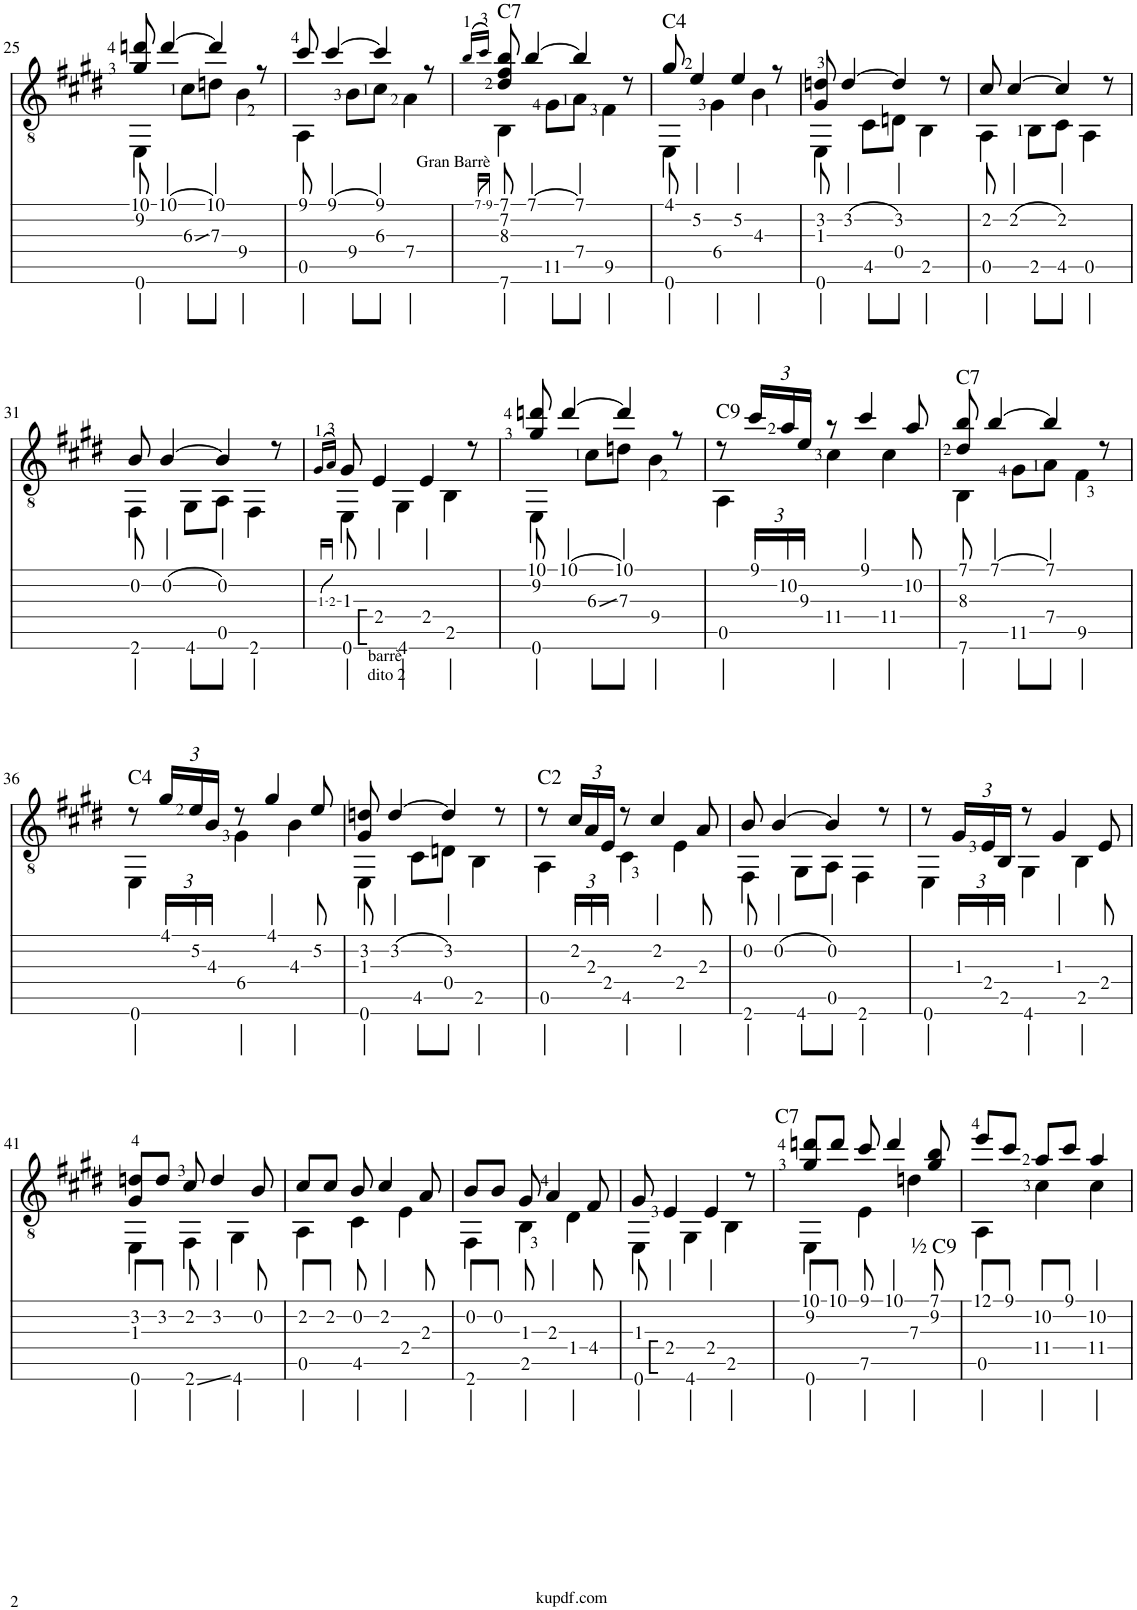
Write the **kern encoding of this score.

**kern	**kern
*part2	*part1
*staff2	*staff1
*I"Chitarra classica (Intavolatura)	*I"Classical Guitar
!!LO:PB:g=z
*	*clefGv2
*k[f#c#g#d#]	*k[f#c#g#d#]
*M3/4	*M3/4
=25	=25
*^	*^
8g#/ 8ddn/	4EE\	8g#/ 8ddn/	4EE\
[4dd/	.	[4dd/	.
.	8c#\L	.	8c#\L
4dd/]	8dn\J	4dd/]	8dn\J
.	4B\	.	4B\
8r	.	8r	.
=26	=26	=26	=26
8cc#/	4AA\	8cc#/	4AA\
[4cc#/	.	[4cc#/	.
.	8B\L	.	8B\L
4cc#/]	8c#\J	4cc#/]	8c#\J
.	4A\	.	4A\
8r	.	8r	.
=27	=27	=27	=27
(16qb/LL	.	(16qb/LL	.
16qcc#/JJ)	.	16qcc#/JJ)	.
!	!	!LO:TX:a:t=C7	!
!LO:TX:a:t=Gran Barrè	!	!	!
8d#/ 8f#/ 8b/	4BB\	8d#/ 8f#/ 8b/	4BB\
[4b/	.	[4b/	.
.	8G#\L	.	8G#\L
4b/]	8A\J	4b/]	8A\J
.	4F#\	.	4F#\
8r	.	8r	.
=28	=28	=28	=28
!	!	!LO:TX:a:t=C4	!
8g#/	4EE\	8g#/	4EE\
4e/	.	4e/	.
.	4G#\	.	4G#\
4e/	.	4e/	.
.	4B\	.	4B\
8r	.	8r	.
=29	=29	=29	=29
8G#/ 8dn/	4EE\	8G#/ 8dn/	4EE\
[4d/	.	[4d/	.
.	8C#\L	.	8C#\L
4d/]	8Dn\J	4d/]	8Dn\J
.	4BB\	.	4BB\
8r	.	8r	.
=30	=30	=30	=30
8c#/	4AA\	8c#/	4AA\
[4c#/	.	[4c#/	.
.	8BB\L	.	8BB\L
4c#/]	8C#\J	4c#/]	8C#\J
.	4AA\	.	4AA\
8r	.	8r	.
!!LO:LB:g=z	!!
=31	=31	=31	=31
8B/	4FF#\	8B/	4FF#\
[4B/	.	[4B/	.
.	8GG#\L	.	8GG#\L
4B/]	8AA\J	4B/]	8AA\J
.	4FF#\	.	4FF#\
8r	.	8r	.
=32	=32	=32	=32
(16qG#/LL	.	(16qG#/LL	.
16qA/JJ)	.	16qA/JJ)	.
8G#/	4EE\	8G#/	4EE\
!LO:TX:b:t=barrè	!	!	!
!LO:TX:b:t=dito 2	!	!	!
4E/	.	4E/	.
.	4GG#\	.	4GG#\
4E/	.	4E/	.
.	4BB\	.	4BB\
8r	.	8r	.
=33	=33	=33	=33
8g#/ 8ddn/	4EE\	8g#/ 8ddn/	4EE\
[4dd/	.	[4dd/	.
.	8c#\L	.	8c#\L
4dd/]	8dn\J	4dd/]	8dn\J
.	4B\	.	4B\
8r	.	8r	.
=34	=34	=34	=34
!	!	!LO:TX:a:t=C9	!
8r	4AA\	8r	4AA\
*Xbrackettup	*	*Xbrackettup	*
24cc#/LL	.	24cc#/LL	.
24a/	.	24a/	.
24e/JJ	.	24e/JJ	.
8r	4c#\	8r	4c#\
4cc#/	.	4cc#/	.
.	4c#\	.	4c#\
8a/	.	8a/	.
=35	=35	=35	=35
!	!	!LO:TX:a:t=C7	!
8d#/ 8b/	4BB\	8d#/ 8b/	4BB\
[4b/	.	[4b/	.
.	8G#\L	.	8G#\L
4b/]	8A\J	4b/]	8A\J
.	4F#\	.	4F#\
8r	.	8r	.
!!LO:LB:g=z	!!
=36	=36	=36	=36
!	!	!LO:TX:a:t=C4	!
8r	4EE\	8r	4EE\
24g#/LL	.	24g#/LL	.
24e/	.	24e/	.
24B/JJ	.	24B/JJ	.
8r	4G#\	8r	4G#\
4g#/	.	4g#/	.
.	4B\	.	4B\
8e/	.	8e/	.
=37	=37	=37	=37
8G#/ 8dn/	4EE\	8G#/ 8dn/	4EE\
[4d/	.	[4d/	.
.	8C#\L	.	8C#\L
4d/]	8Dn\J	4d/]	8Dn\J
.	4BB\	.	4BB\
8r	.	8r	.
=38	=38	=38	=38
!	!	!LO:TX:a:t=C2	!
8r	4AA\	8r	4AA\
24c#/LL	.	24c#/LL	.
24A/	.	24A/	.
24E/JJ	.	24E/JJ	.
8r	4C#\	8r	4C#\
4c#/	.	4c#/	.
.	4E\	.	4E\
8A/	.	8A/	.
=39	=39	=39	=39
8B/	4FF#\	8B/	4FF#\
[4B/	.	[4B/	.
.	8GG#\L	.	8GG#\L
4B/]	8AA\J	4B/]	8AA\J
.	4FF#\	.	4FF#\
8r	.	8r	.
=40	=40	=40	=40
8r	4EE\	8r	4EE\
24G#/LL	.	24G#/LL	.
24E/	.	24E/	.
24BB/JJ	.	24BB/JJ	.
8r	4GG#\	8r	4GG#\
4G#/	.	4G#/	.
.	4BB\	.	4BB\
8E/	.	8E/	.
!!LO:LB:g=z	!!
=41	=41	=41	=41
8G#/ 8dn/L	4EE\	8G#/ 8dn/L	4EE\
8d/J	.	8d/J	.
8c#/	4FF#\	8c#/	4FF#\
4d/	.	4d/	.
.	4GG#\	.	4GG#\
8B/	.	8B/	.
=42	=42	=42	=42
8c#/L	4AA\	8c#/L	4AA\
8c#/J	.	8c#/J	.
8B/	4C#\	8B/	4C#\
4c#/	.	4c#/	.
.	4E\	.	4E\
8A/	.	8A/	.
=43	=43	=43	=43
8B/L	4FF#\	8B/L	4FF#\
8B/J	.	8B/J	.
8G#/	4BB\	8G#/	4BB\
4A/	.	4A/	.
.	4D#\	.	4D#\
8F#/	.	8F#/	.
=44	=44	=44	=44
8G#/	4EE\	8G#/	4EE\
4E/	.	4E/	.
.	4GG#\	.	4GG#\
4E/	.	4E/	.
.	4BB\	.	4BB\
8r	.	8r	.
=45	=45	=45	=45
!	!	!LO:TX:a:t=C7	!
8g#/ 8ddn/L	4EE\	8g#/ 8ddn/L	4EE\
8dd/J	.	8dd/J	.
8cc#/	4E\	8cc#/	4E\
4dd/	.	4dd/	.
.	4dn\	.	4dn\
8g#/ 8b/	.	8g#/ 8b/	.
=46	=46	=46	=46
!LO:TX:a:t=½ C9	!	!	!
8ee/L	4AA\	8ee/L	4AA\
8cc#/J	.	8cc#/J	.
8a/L	4c#\	8a/L	4c#\
8cc#/J	.	8cc#/J	.
4a/	4c#\	4a/	4c#\
*v	*v	*	*
*	*v	*v
=	=
*-	*-
